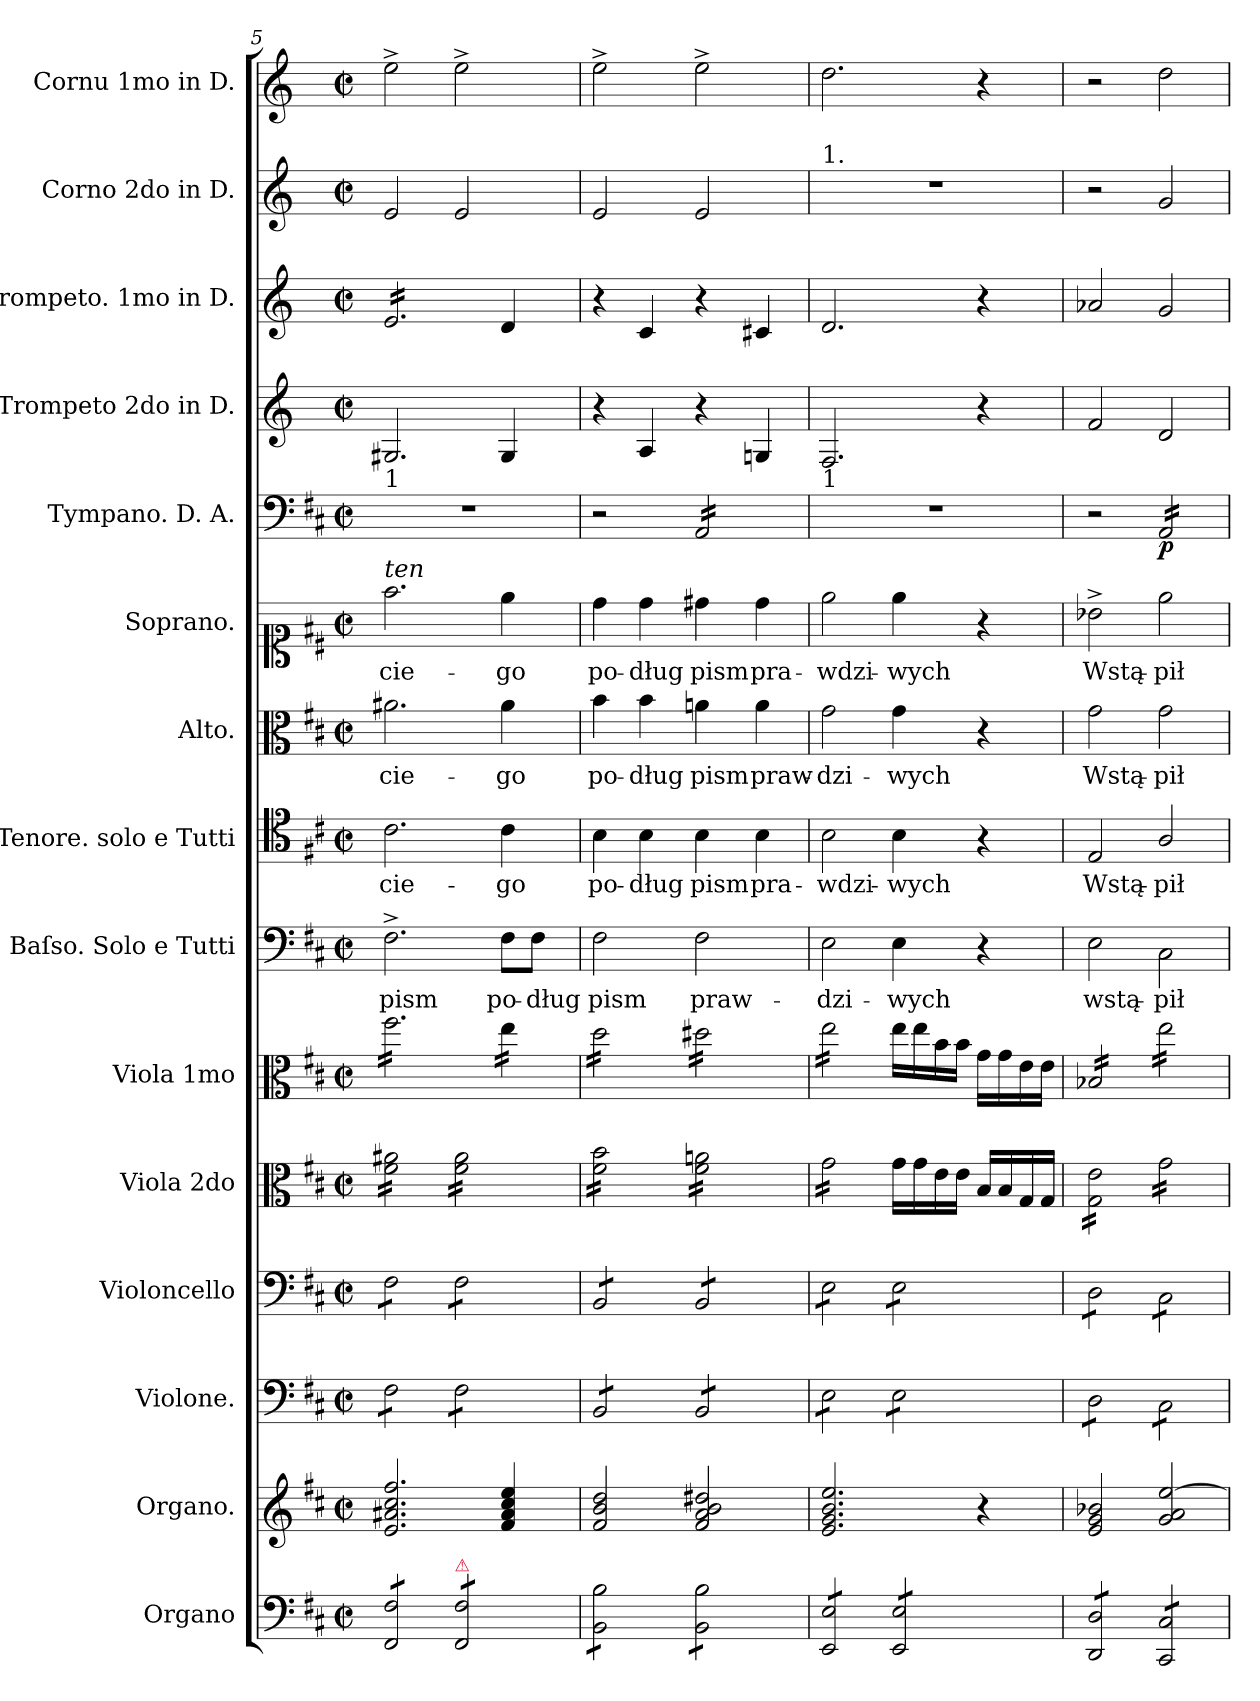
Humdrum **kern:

**kern	**kern	**kern	**kern	**kern	**kern	**kern	**text	**kern	**text	**kern	**text	**kern	**text	**kern	**dynam	**kern	**kern	**kern	**kern
*part15	*part14	*part13	*part12	*part11	*part10	*part9	*part9	*part8	*part8	*part7	*part7	*part6	*part6	*part5	*part5	*part4	*part3	*part2	*part1
*staff15	*staff14	*staff13	*staff12	*staff11	*staff10	*staff9	*staff9	*staff8	*staff8	*staff7	*staff7	*staff6	*staff6	*staff5	*staff5	*staff4	*staff3	*staff2	*staff1
*I"Organo	*I"Organo.	*I"Violone.	*I"Violoncello	*I"Viola 2do	*I"Viola 1mo	*I"Baſso. Solo e Tutti	*	*I"Tenore. solo e Tutti	*	*I"Alto.	*	*I"Soprano.	*	*I"Tympano. D. A.	*	*I"Trompeto 2do in D.	*I"Trompeto. 1mo in D.	*I"Corno 2do in D.	*I"Cornu 1mo in D.
*	*I'org	*I'vlne	*I'vlc	*	*	*I'B	*	*I'T	*	*I'A	*	*I'S	*	*	*	*	*I'tr I	*	*I'cor I
*clefF4	*clefG2	*clefF4	*clefF4	*clefC3	*clefC3	*clefF4	*	*clefC4	*	*clefC3	*	*clefC1	*	*clefF4	*	*clefG2	*clefG2	*clefG2	*clefG2
*	*	*	*	*	*	*	*	*	*	*	*	*	*	*	*	*ITrd-1c-2	*ITrd-1c-2	*ITrd6c10	*ITrd6c10
*k[f#c#]	*k[f#c#]	*k[f#c#]	*k[f#c#]	*k[f#c#]	*k[f#c#]	*k[f#c#]	*	*k[f#c#]	*	*k[f#c#]	*	*k[f#c#]	*	*k[f#c#]	*	*k[f#c#]	*k[f#c#]	*k[f#c#]	*k[f#c#]
*M4/4	*M4/4	*M4/4	*M4/4	*M4/4	*M4/4	*M4/4	*	*M4/4	*	*M4/4	*	*M4/4	*	*M4/4	*	*M4/4	*M4/4	*M4/4	*M4/4
*met(c|)	*met(c|)	*met(c|)	*met(c|)	*met(c|)	*met(c|)	*met(c|)	*	*met(c|)	*	*met(c|)	*	*met(c|)	*	*met(c|)	*	*met(c|)	*met(c|)	*met(c|)	*met(c|)
=5	=5	=5	=5	=5	=5	=5	=5	=5	=5	=5	=5	=5	=5	=5	=5	=5	=5	=5	=5
!	!	!	!	!	!	!	!	!	!	!	!	!	!	!LO:TX:a:t=1	!	!	!	!	!
!	!	!	!	!	!	!	!	!	!	!	!	!LO:TX:a:i:t=ten	!	!	!	!	!	!	!
!LO:TX:a:color=crimson:t=⚠	!	!	!	!	!	!	!	!	!	!	!	!	!	!	!	!	!	!	!
*tremolo	*	*	*	*	*	*	*	*	*	*	*	*	*	*	*	*	*	*	*
*	*	*tremolo	*	*	*	*	*	*	*	*	*	*	*	*	*	*	*	*	*
*	*	*	*tremolo	*	*	*	*	*	*	*	*	*	*	*	*	*	*	*	*
*	*	*	*	*tremolo	*	*	*	*	*	*	*	*	*	*	*	*	*	*	*
*	*	*	*	*	*tremolo	*	*	*	*	*	*	*	*	*	*	*	*	*	*
*	*	*	*	*	*	*	*	*	*	*	*	*	*	*	*	*	*tremolo	*	*
8FF#/ 8F#/L	2.e/ 2.a#X/ 2.cc#/ 2.ff#/	8F#\L	8F#\L	16f#\ 16a#X\LL	16ff#\LL	2.F#^\	pism	2.c#\	-cie-	2.a#X\	-cie-	2.ff#\	-cie-	1r	.	2.A#X/	16f#/LL	2F#/	2f#^\
.	.	.	.	16f#\ 16a#X\	16ff#\	.	.	.	.	.	.	.	.	.	.	.	16f#/	.	.
8FF#/ 8F#/	.	8F#\	8F#\	16f#\ 16a#X\	16ff#\	.	.	.	.	.	.	.	.	.	.	.	16f#/	.	.
.	.	.	.	16f#\ 16a#X\	16ff#\	.	.	.	.	.	.	.	.	.	.	.	16f#/	.	.
8FF#/ 8F#/	.	8F#\	8F#\	16f#\ 16a#X\	16ff#\	.	.	.	.	.	.	.	.	.	.	.	16f#/	.	.
.	.	.	.	16f#\ 16a#X\	16ff#\	.	.	.	.	.	.	.	.	.	.	.	16f#/	.	.
8FF#/ 8F#/J	.	8F#\J	8F#\J	16f#\ 16a#X\	16ff#\	.	.	.	.	.	.	.	.	.	.	.	16f#/	.	.
.	.	.	.	16f#\ 16a#X\JJ	16ff#\	.	.	.	.	.	.	.	.	.	.	.	16f#/	.	.
!LO:TX:a:color=crimson:t=⚠	!	!	!	!	!	!	!	!	!	!	!	!	!	!	!	!	!	!	!
8FF#/ 8F#/L	.	8F#\L	8F#\L	16f#\ 16a#\LL	16ff#\	.	.	.	.	.	.	.	.	.	.	.	16f#/	2F#/	2f#^\
.	.	.	.	16f#\ 16a#\	16ff#\	.	.	.	.	.	.	.	.	.	.	.	16f#/	.	.
8FF#/ 8F#/	.	8F#\	8F#\	16f#\ 16a#\	16ff#\	.	.	.	.	.	.	.	.	.	.	.	16f#/	.	.
.	.	.	.	16f#\ 16a#\	16ff#\JJ	.	.	.	.	.	.	.	.	.	.	.	16f#/JJ	.	.
*	*	*	*	*	*	*	*	*	*	*	*	*	*	*	*	*	*Xtremolo	*	*
8FF#/ 8F#/	4f#/ 4a#/ 4cc#/ 4ee/	8F#\	8F#\	16f#\ 16a#\	16ee\LL	8F#\L	po-	4c#\	-go	4a#\	-go	4ee\	-go	.	.	4A#/	4e/	.	.
.	.	.	.	16f#\ 16a#\	16ee\	.	.	.	.	.	.	.	.	.	.	.	.	.	.
8FF#/ 8F#/J	.	8F#\J	8F#\J	16f#\ 16a#\	16ee\	8F#\J	-dług	.	.	.	.	.	.	.	.	.	.	.	.
.	.	.	.	16f#\ 16a#\JJ	16ee\JJ	.	.	.	.	.	.	.	.	.	.	.	.	.	.
=6	=6	=6	=6	=6	=6	=6	=6	=6	=6	=6	=6	=6	=6	=6	=6	=6	=6	=6	=6
8BB\ 8B\L	2f#/ 2b/ 2dd/	8BB/L	8BB/L	16f#\ 16b\LL	16dd\LL	2F#\	pism	4B\	po-	4b\	po-	4dd\	po-	2r	.	4r	4r	2F#/	2f#^\
.	.	.	.	16f#\ 16b\	16dd\	.	.	.	.	.	.	.	.	.	.	.	.	.	.
8BB\ 8B\	.	8BB/	8BB/	16f#\ 16b\	16dd\	.	.	.	.	.	.	.	.	.	.	.	.	.	.
.	.	.	.	16f#\ 16b\	16dd\	.	.	.	.	.	.	.	.	.	.	.	.	.	.
8BB\ 8B\	.	8BB/	8BB/	16f#\ 16b\	16dd\	.	.	4B\	-dług	4b\	-dług	4dd\	-dług	.	.	4B/	4d/	.	.
.	.	.	.	16f#\ 16b\	16dd\	.	.	.	.	.	.	.	.	.	.	.	.	.	.
8BB\ 8B\J	.	8BB/J	8BB/J	16f#\ 16b\	16dd\	.	.	.	.	.	.	.	.	.	.	.	.	.	.
.	.	.	.	16f#\ 16b\JJ	16dd\JJ	.	.	.	.	.	.	.	.	.	.	.	.	.	.
*	*	*	*	*	*	*	*	*	*	*	*	*	*	*tremolo	*	*	*	*	*
8BB\ 8B\L	2f#/ 2a/ 2b/ 2dd#X/	8BB/L	8BB/L	16f#\ 16an\LL	16dd#X\LL	2F#\	praw-	4B\	pism	4an\	pism	4dd#X\	pism	16AA/LL	.	4r	4r	2F#/	2f#^\
.	.	.	.	16f#\ 16an\	16dd#X\	.	.	.	.	.	.	.	.	16AA/	.	.	.	.	.
8BB\ 8B\	.	8BB/	8BB/	16f#\ 16an\	16dd#X\	.	.	.	.	.	.	.	.	16AA/	.	.	.	.	.
.	.	.	.	16f#\ 16an\	16dd#X\	.	.	.	.	.	.	.	.	16AA/	.	.	.	.	.
8BB\ 8B\	.	8BB/	8BB/	16f#\ 16an\	16dd#X\	.	.	4B\	pra-	4a\	praw-	4dd#\	pra-	16AA/	.	4An/	4d#X/	.	.
.	.	.	.	16f#\ 16an\	16dd#X\	.	.	.	.	.	.	.	.	16AA/	.	.	.	.	.
8BB\ 8B\J	.	8BB/J	8BB/J	16f#\ 16an\	16dd#X\	.	.	.	.	.	.	.	.	16AA/	.	.	.	.	.
.	.	.	.	16f#\ 16an\JJ	16dd#X\JJ	.	.	.	.	.	.	.	.	16AA/JJ	.	.	.	.	.
=7	=7	=7	=7	=7	=7	=7	=7	=7	=7	=7	=7	=7	=7	=7	=7	=7	=7	=7	=7
!	!	!	!	!	!	!	!	!	!	!	!	!	!	!	!	!	!	!LO:TX:a:t=1.	!
!	!	!	!	!	!	!	!	!	!	!	!	!	!	!LO:TX:a:t=1	!	!	!	!	!
8EE/ 8E/L	2.e/ 2.g/ 2.b/ 2.ee/	8E\L	8E\L	16g\LL	16ee\LL	2E\	-dzi-	2B\	-wdzi-	2g\	-dzi-	2ee\	-wdzi-	1r	.	2.G/	2.e/	1r	2.e\
.	.	.	.	16g\	16ee\	.	.	.	.	.	.	.	.	.	.	.	.	.	.
8EE/ 8E/	.	8E\	8E\	16g\	16ee\	.	.	.	.	.	.	.	.	.	.	.	.	.	.
.	.	.	.	16g\	16ee\	.	.	.	.	.	.	.	.	.	.	.	.	.	.
8EE/ 8E/	.	8E\	8E\	16g\	16ee\	.	.	.	.	.	.	.	.	.	.	.	.	.	.
.	.	.	.	16g\	16ee\	.	.	.	.	.	.	.	.	.	.	.	.	.	.
8EE/ 8E/J	.	8E\J	8E\J	16g\	16ee\	.	.	.	.	.	.	.	.	.	.	.	.	.	.
.	.	.	.	16g\JJ	16ee\JJ	.	.	.	.	.	.	.	.	.	.	.	.	.	.
*	*	*	*	*	*Xtremolo	*	*	*	*	*	*	*	*	*	*	*	*	*	*
*	*	*	*	*Xtremolo	*	*	*	*	*	*	*	*	*	*	*	*	*	*	*
8EE/ 8E/L	.	8E\L	8E\L	16g\LL	16ee\LL	4E\	-wych	4B\	-wych	4g\	-wych	4ee\	-wych	.	.	.	.	.	.
.	.	.	.	16g\	16ee\	.	.	.	.	.	.	.	.	.	.	.	.	.	.
8EE/ 8E/	.	8E\	8E\	16e\	16b\	.	.	.	.	.	.	.	.	.	.	.	.	.	.
.	.	.	.	16e\JJ	16b\JJ	.	.	.	.	.	.	.	.	.	.	.	.	.	.
8EE/ 8E/	4r	8E\	8E\	16B/LL	16g\LL	4r	.	4r	.	4r	.	4r	.	.	.	4r	4r	.	4r
.	.	.	.	16B/	16g\	.	.	.	.	.	.	.	.	.	.	.	.	.	.
8EE/ 8E/J	.	8E\J	8E\J	16G/	16e\	.	.	.	.	.	.	.	.	.	.	.	.	.	.
.	.	.	.	16G/JJ	16e\JJ	.	.	.	.	.	.	.	.	.	.	.	.	.	.
=8	=8	=8	=8	=8	=8	=8	=8	=8	=8	=8	=8	=8	=8	=8	=8	=8	=8	=8	=8
*	*	*	*	*tremolo	*	*	*	*	*	*	*	*	*	*	*	*	*	*	*
*	*	*	*	*	*tremolo	*	*	*	*	*	*	*	*	*	*	*	*	*	*
8DD/ 8D/L	2e/ 2g/ 2b-X/	8D\L	8D\L	16G\ 16e\LL	16B-X/LL	2E\	wstą-	2E/	Wstą-	2g\	Wstą-	2b-X^\	Wstą-	2r	.	2g/	2b-X/	2r	2r
.	.	.	.	16G\ 16e\	16B-X/	.	.	.	.	.	.	.	.	.	.	.	.	.	.
8DD/ 8D/	.	8D\	8D\	16G\ 16e\	16B-X/	.	.	.	.	.	.	.	.	.	.	.	.	.	.
.	.	.	.	16G\ 16e\	16B-X/	.	.	.	.	.	.	.	.	.	.	.	.	.	.
8DD/ 8D/	.	8D\	8D\	16G\ 16e\	16B-X/	.	.	.	.	.	.	.	.	.	.	.	.	.	.
.	.	.	.	16G\ 16e\	16B-X/	.	.	.	.	.	.	.	.	.	.	.	.	.	.
8DD/ 8D/J	.	8D\J	8D\J	16G\ 16e\	16B-X/	.	.	.	.	.	.	.	.	.	.	.	.	.	.
.	.	.	.	16G\ 16e\JJ	16B-X/JJ	.	.	.	.	.	.	.	.	.	.	.	.	.	.
8CC#/ 8C#/L	2g/ 2a/ [2ee/	8C#\L	8C#\L	16g\LL	16ee\LL	2C#\	-pił	2A/	-pił	2g\	-pił	2ee\	-pił	16AA/LL	p	2e/	2a/	2A/	2e\
.	.	.	.	16g\	16ee\	.	.	.	.	.	.	.	.	16AA/	.	.	.	.	.
8CC#/ 8C#/	.	8C#\	8C#\	16g\	16ee\	.	.	.	.	.	.	.	.	16AA/	.	.	.	.	.
.	.	.	.	16g\	16ee\	.	.	.	.	.	.	.	.	16AA/	.	.	.	.	.
8CC#/ 8C#/	.	8C#\	8C#\	16g\	16ee\	.	.	.	.	.	.	.	.	16AA/	.	.	.	.	.
.	.	.	.	16g\	16ee\	.	.	.	.	.	.	.	.	16AA/	.	.	.	.	.
8CC#/ 8C#/J	.	8C#\J	8C#\J	16g\	16ee\	.	.	.	.	.	.	.	.	16AA/	.	.	.	.	.
*	*	*	*Xtremolo	*	*	*	*	*	*	*	*	*	*	*	*	*	*	*	*
*	*	*Xtremolo	*	*	*	*	*	*	*	*	*	*	*	*	*	*	*	*	*
*Xtremolo	*	*	*	*	*	*	*	*	*	*	*	*	*	*	*	*	*	*	*
.	.	.	.	16g\JJ	16ee\JJ	.	.	.	.	.	.	.	.	16AA/JJ	.	.	.	.	.
*	*	*	*	*	*	*	*	*	*	*	*	*	*	*Xtremolo	*	*	*	*	*
*	*	*	*	*	*Xtremolo	*	*	*	*	*	*	*	*	*	*	*	*	*	*
*	*	*	*	*Xtremolo	*	*	*	*	*	*	*	*	*	*	*	*	*	*	*
=	=	=	=	=	=	=	=	=	=	=	=	=	=	=	=	=	=	=	=
*-	*-	*-	*-	*-	*-	*-	*-	*-	*-	*-	*-	*-	*-	*-	*-	*-	*-	*-	*-
